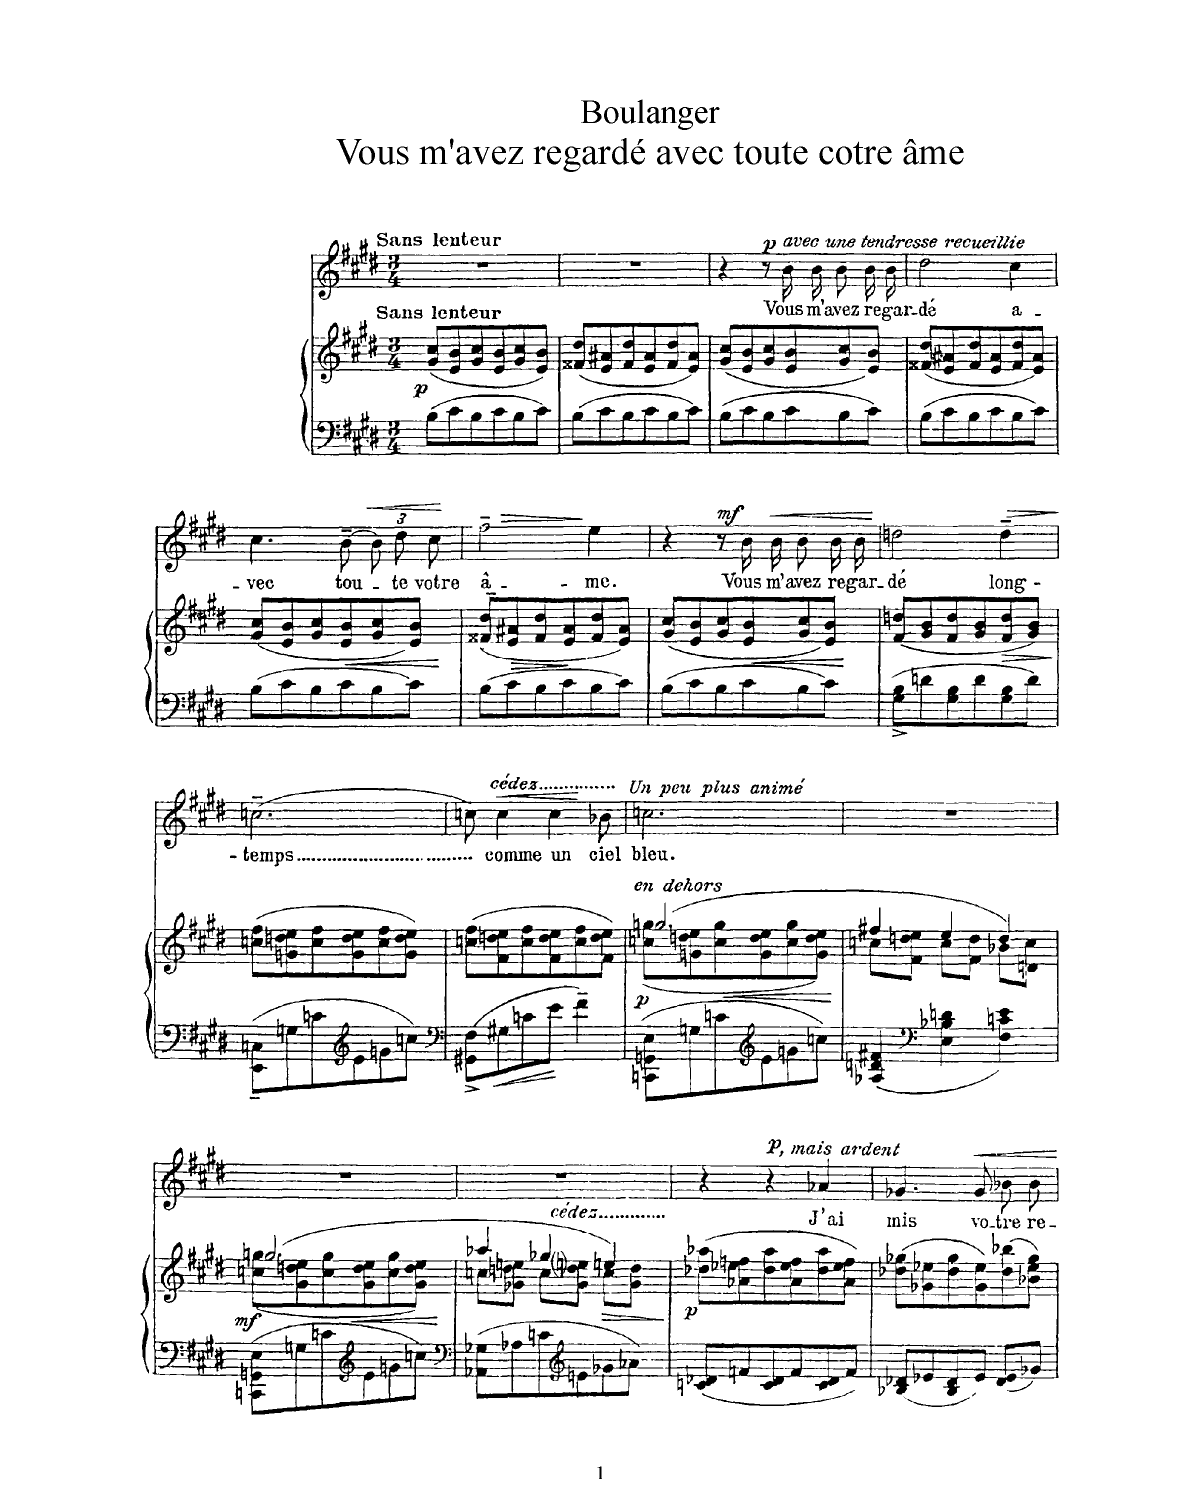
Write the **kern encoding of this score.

**kern	**kern	**dynam	**kern	**text	**dynam
*part2	*part2	*part2	*part1	*part1	*part1
*staff3	*staff2	*staff2/3	*staff1	*staff1	*staff1
*I"Piano	*	*	*I"Chant Voice	*	*
*I'Pno	*	*	*	*	*
*clefF4	*clefG2	*	*clefG2	*	*
*k[f#c#g#d#]	*k[f#c#g#d#]	*	*k[f#c#g#d#]	*	*
*M3/4	*M3/4	*	*M3/4	*	*
=1	=1	=1	=1	=1	=1
!	!	!	!LO:TX:a:B:t=Sans lenteur	!	!
!	!LO:TX:a:B:t=Sans lenteur	!	!	!	!
!	!	!LO:DY:b	!	!	!
8B\L	(8g#/ 8cc#/L	p	2.r	.	.
8c#\	8e/ 8b/	.	.	.	.
8B\	8g#/ 8cc#/	.	.	.	.
8c#\	8e/ 8b/	.	.	.	.
8B\	8g#/ 8cc#/	.	.	.	.
8c#\J	8e/ 8b/J)	.	.	.	.
=2	=2	=2	=2	=2	=2
8B\L	(8f##X/ 8dd#/L	.	2.r	.	.
8c#\	8e/ 8a#X/	.	.	.	.
8B\	8f##/ 8dd#/	.	.	.	.
8c#\	8e/ 8a#/	.	.	.	.
8B\	8f##/ 8dd#/	.	.	.	.
8c#\J	8e/ 8a#/J)	.	.	.	.
=3	=3	=3	=3	=3	=3
8B\L	(8g#/ 8cc#/L	.	4r	.	.
8c#\	8e/ 8b/	.	.	.	.
!	!	!	!	!	!LO:DY:a
!	!	!	!	!	!LO:DY:n=1:a
8B\	8g#/ 8cc#/	.	8r	.	p other-dynamics
8c#\	8e/ 8b/	.	16b\LL	Vous	.
.	.	.	16b\JJ	m'a-	.
8B\	8g#/ 8cc#/	.	8b\L	-vez	.
8c#\J	8e/ 8b/J)	.	16b\L	re-	.
.	.	.	16b\JJ	-gar-	.
=4	=4	=4	=4	=4	=4
8B\L	(8f##X/ 8dd#/L	.	2dd#\	-dé	.
8c#\	8e/ 8a#X/	.	.	.	.
8B\	8f##/ 8dd#/	.	.	.	.
8c#\	8e/ 8a#/	.	.	.	.
8B\	8f##/ 8dd#/	.	4cc#\	a-	.
8c#\J	8e/ 8a#/J)	.	.	.	.
=5	=5	=5	=5	=5	=5
8B\L	(8g#/ 8cc#/L	.	4.cc#\	-- vec	.
8c#\	8e/ 8b/	.	.	.	.
8B\	8g#/ 8cc#/	.	.	.	.
!	!	!LO:HP:b	!	!	!
8c#\	8e/ 8b/	<	[8b~\	tou-	.
!	!	!	!	!	!LO:HP:b
8B\	8g#/ 8cc#/	.	12b\L]	.	<
.	.	.	12dd#\	-te	.
8c#\J	8e/ 8b/J)	.	.	.	.
.	.	.	12cc#\J	votre	.
.	.	.	.	.	[
=6	=6	=6	=6	=6	=6
!	!	!	!	!	!LO:HP:b
8B\L	((8f##X/ 8dd#/L	.	2ff#~\	â-	>
!	!	!LO:HP:b	!	!	!
8c#\	8e/ 8a#X/	>	.	.	.
8B\	8f##/ 8dd#/	.	.	.	.
8c#\	8e/ 8a#/	.	.	.	.
8B\	8f##/ 8dd#/	[	4ee\	-me.	]
8c#\J	8e/ 8a#/J))	.	.	.	.
=7	=7	=7	=7	=7	=7
8B\L	(8g#/ 8cc#/L	.	4r	.	.
8c#\	8e/ 8b/	.	.	.	.
!	!	!	!	!	!LO:DY:a
8B\	8g#/ 8cc#/	.	8r	.	mf
!	!	!LO:HP:b	!	!	!
8c#\	8e/ 8b/	<	16b\LL	Vous	.
!	!	!	!	!	!LO:HP:b
.	.	.	16b\JJ	m'a-	<
8B\	8g#/ 8cc#/	.	8b\L	-vez	.
8c#\J	8e/ 8b/J)	.	16b\L	re-	.
.	.	.	16b\JJ	-gar-	.
.	.	]	.	.	[
=8	=8	=8	=8	=8	=8
8G#\^< 8B\^<L	(8f#/ 8ddn/L	.	2ddn\	-dé	.
8dn\	8g#/ 8b/	.	.	.	.
8G#\ 8B\	8f#/ 8dd/	.	.	.	.
8d\	8g#/ 8b/	.	.	.	.
!	!	!LO:HP:b	!	!	!LO:HP:b
8G#\ 8B\	8f#/ 8dd/	>	4dd~\	long-	>
8d\J	8g#/ 8b/J)	.	.	.	.
.	.	[	.	.	]
=9	=9	=9	=9	=9	=9
8EE\~< 8Cn\~<L	(8ccn\ 8ff#\L	.	[2.ccn~\	-- temps	.
8Gn\	8gn\ 8ddn\ 8ee\	.	.	.	.
8cn\	8cc\ 8ff#\	.	.	.	.
*clefG2	*	*	*	*	*
8e\	8g\ 8dd\ 8ee\	.	.	.	.
8gn\	8ff#\	.	.	.	.
8ccn\J	8g\ 8dd\ 8ee\J)	.	.	.	.
=10	=10	=10	=10	=10	=10
*clefF4	*	*	*	*	*
8GG#X\^< 8F#\^<L	(8ccn\ 8ff#\L	.	8cc\]	.	.
!	!	!	!LO:TX:a:t=cédez	!	!
!	!	!LO:HP:b=2	!	!	!LO:HP:b
8G#X\	8f#\ 8ddn\ 8ee\	<	4ccn\	comme	<
8cn\	8cc\ 8ff#\	.	.	.	.
8e\J	8f#\ 8dd\ 8ee\	.	4cc\	un	.
4f#~\	8cc\ 8ff#\	]	.	.	.
.	8f#\ 8dd\ 8ee\J)	.	8b-X\	ciel	.
.	.	.	.	.	[
=11	=11	=11	=11	=11	=11
*	*^	*	*	*	*
!	!	!	!	!LO:TX:i:t=Un peu plus animé	!	!
!	!LO:TX:i:t=en dehors	!	!	!	!	!
!	!	!	!LO:DY:b	!	!	!
8CCn\ 8GGn\ 8E\L	(2.ggn/	(8ccn\ 8gg\L	p	2.ccn\	bleu.	.
8Gn\	.	8gn\ 8ddn\ 8ee\	.	.	.	.
!	!	!	!LO:HP:b	!	!	!
8cn\	.	8cc\ 8gg\	<	.	.	.
*clefG2	*	*	*	*	*	*
8e\	.	8g\ 8dd\ 8ee\	.	.	.	.
8gn\	.	8cc\ 8gg\	.	.	.	.
8ccn\J	.	8g\ 8dd\ 8ee\J)	.	.	.	.
*	*v	*v	*	*	*	*
.	.	[	.	.	.
=12	=12	=12	=12	=12	=12
*	*^	*	*	*	*
4A-X/ 4dn/ 4f#X/	4ff#X/	8ccn\L	.	2.r	.	.
.	.	8f#\ 8ddn\ 8ee\J	.	.	.	.
*clefF4	*	*	*	*	*	*
4E\ 4B-X\ 4dn\	4ee/	8cc\L	.	.	.	.
.	.	8f#\ 8dd\J	.	.	.	.
4F#\ 4cn\ 4e\	4dd/)	8b-X\L	.	.	.	.
.	.	8dn\ 8cc\J	.	.	.	.
=13	=13	=13	=13	=13	=13	=13
!	!	!	!LO:DY:b	!	!	!
8CCn\ 8GGn\ 8E\L	(2.ggn/	(8ccn\ 8gg\L	mf	2.r	.	.
8Gn\	.	8g#\ 8ddn\ 8ee\	.	.	.	.
8cn\	.	8cc\ 8gg\	.	.	.	.
*clefG2	*	*	*	*	*	*
!	!	!	!LO:HP:b	!	!	!
8e\	.	8g#\ 8dd\ 8ee\	<	.	.	.
8gn\	.	8cc\ 8gg\	.	.	.	.
8ccn\J	.	8g#\ 8dd\ 8ee\J)	.	.	.	.
*	*v	*v	*	*	*	*
.	.	[	.	.	.
=14	=14	=14	=14	=14	=14
*clefF4	*	*	*	*	*
*	*^	*	*	*	*
8AA-X\ 8G-X\L	4aa-X/	8ccn\L	.	2.r	.	.
8A-X\	.	8g-X\ 8ddn\ 8een\J	.	.	.	.
!	!LO:TX:a:t=cédez	!	!	!	!	!
8cn\	4gg-X/	8cc\L	.	.	.	.
*clefG2	*	*	*	*	*	*
8en\	.	8g-\ 8dd\ 8eeni\J	.	.	.	.
8g-X\	4een/)	8cc\L	.	.	.	.
8a-X\J	.	8g-\ 8dd\J	.	.	.	.
*	*v	*v	*	*	*	*
.	.	[	.	.	.
=15	=15	=15	=15	=15	=15
*	*^	*	*	*	*
!	!	!	!LO:DY:b	!	!	!
8cn/ 8d-X/L	2.ryy	(>8dd-X\ 8aa-X\L	p	4r	.	.
8fn/	.	8a-X\ 8ee-X\ 8ffn\	.	.	.	.
8c/ 8d-/	.	8dd-\ 8aa-\	.	4r	.	.
8f/	.	8a-\ 8ee-\ 8ff\	.	.	.	.
!	!	!	!	!	!	!LO:DY:a
!	!	!	!	!	!	!LO:DY:n=1:a
8c/ 8d-/	.	8dd-\ 8aa-\	.	4a-X/	J'ai	p other-dynamics
8f/J	.	8a-\ 8ee-\ 8ff\J)	.	.	.	.
=16	=16	=16	=16	=16	=16	=16
8B-X/ 8d-X/L	2.ryy	(>8dd-X\ 8gg-X\L	.	4.g-X/	mis	.
8e-X/	.	8g-X\ 8ee-X\	.	.	.	.
8B-/ 8d-/	.	8dd-\ 8gg-\	.	.	.	.
8e-/J	.	8g-\ 8ee-\)	.	8g-/	vo-	.
8d-/ 8e-/L	.	(>8dd-\ 8bb-X\	.	8b-X\L	-tre	.
8g-X/J	.	8b-X\ 8ee-\ 8gg-\J)	.	8b-\J	re-	.
*	*v	*v	*	*	*	*
=	=	=	=	=	=
*-	*-	*-	*-	*-	*-
